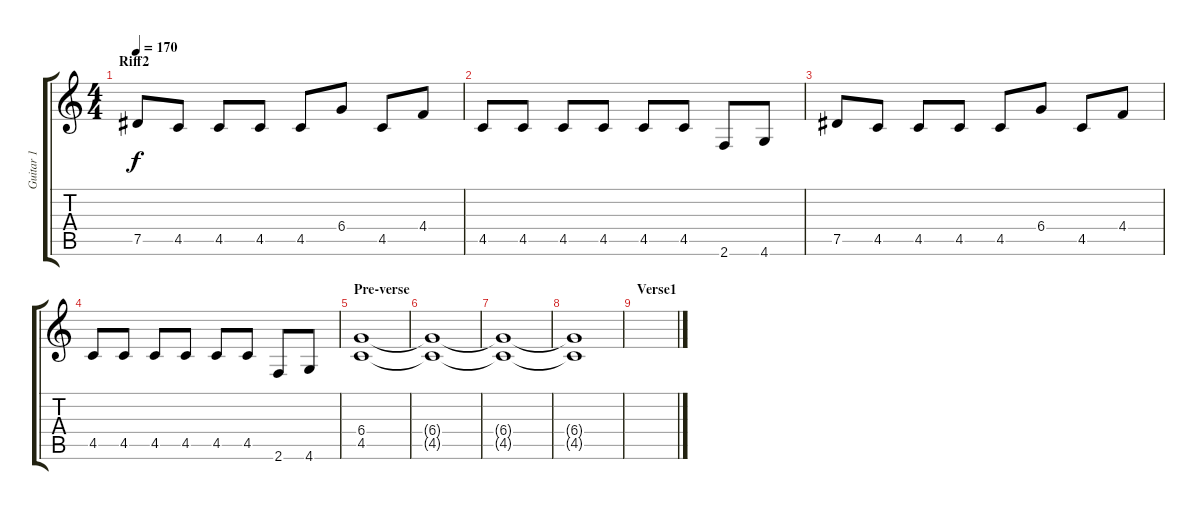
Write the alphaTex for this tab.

\track ("Guitar 1" "Guitar 1") {instrument distortionguitar}
\staff {score tabs}
\tuning (Eb4 Bb3 Gb3 Db3 Ab2 Eb2) {hide}
\ts (4 4)
\section ("" "Riff2")
\tempo 170
\clef g2
\ks c
7.5.8{dy f} 4.5.8 4.5.8 4.5.8 4.5.8 6.4.8 4.5.8 4.4.8 |
4.5.8 4.5.8 4.5.8 4.5.8 4.5.8 4.5.8 2.6.8 4.6.8 |
7.5.8 4.5.8 4.5.8 4.5.8 4.5.8 6.4.8 4.5.8 4.4.8 |
4.5.8 4.5.8 4.5.8 4.5.8 4.5.8 4.5.8 2.6.8 4.6.8 |
\section ("" "Pre-verse")
(6.4 4.5).1 |
(6.4{t} 4.5{t}).1 |
(6.4{t} 4.5{t}).1 |
(6.4{t} 4.5{t}).1 |
\section ("" "Verse1")
